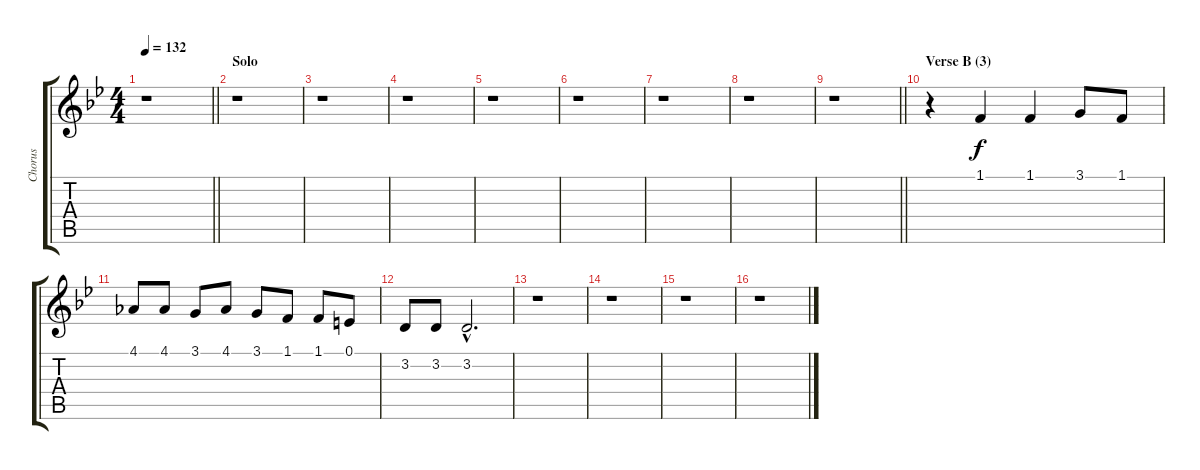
\track ("Chorus" "Chorus") {instrument sopranosax}
\staff {score tabs}
\tuning (E4 B3 G3 D3 A2 E2) {hide}
\ts (4 4)
\tempo 132
\clef g2
\barLineRight lightlight
\ks bb
r.1{dy f} |
\section ("" "Solo")
r.1 |
r.1 |
r.1 |
r.1 |
r.1 |
r.1 |
r.1 |
\barLineRight lightlight
r.1 |
\section ("" "Verse B (3)")
r.4 1.1.4 1.1.4 3.1.8 1.1.8 |
4.1.8 4.1.8 3.1.8 4.1.8 3.1.8 1.1.8 1.1.8 0.1.8 |
3.2.8 3.2.8 3.2{hac}.2{d} |
r.1 |
r.1 |
r.1 |
r.1
